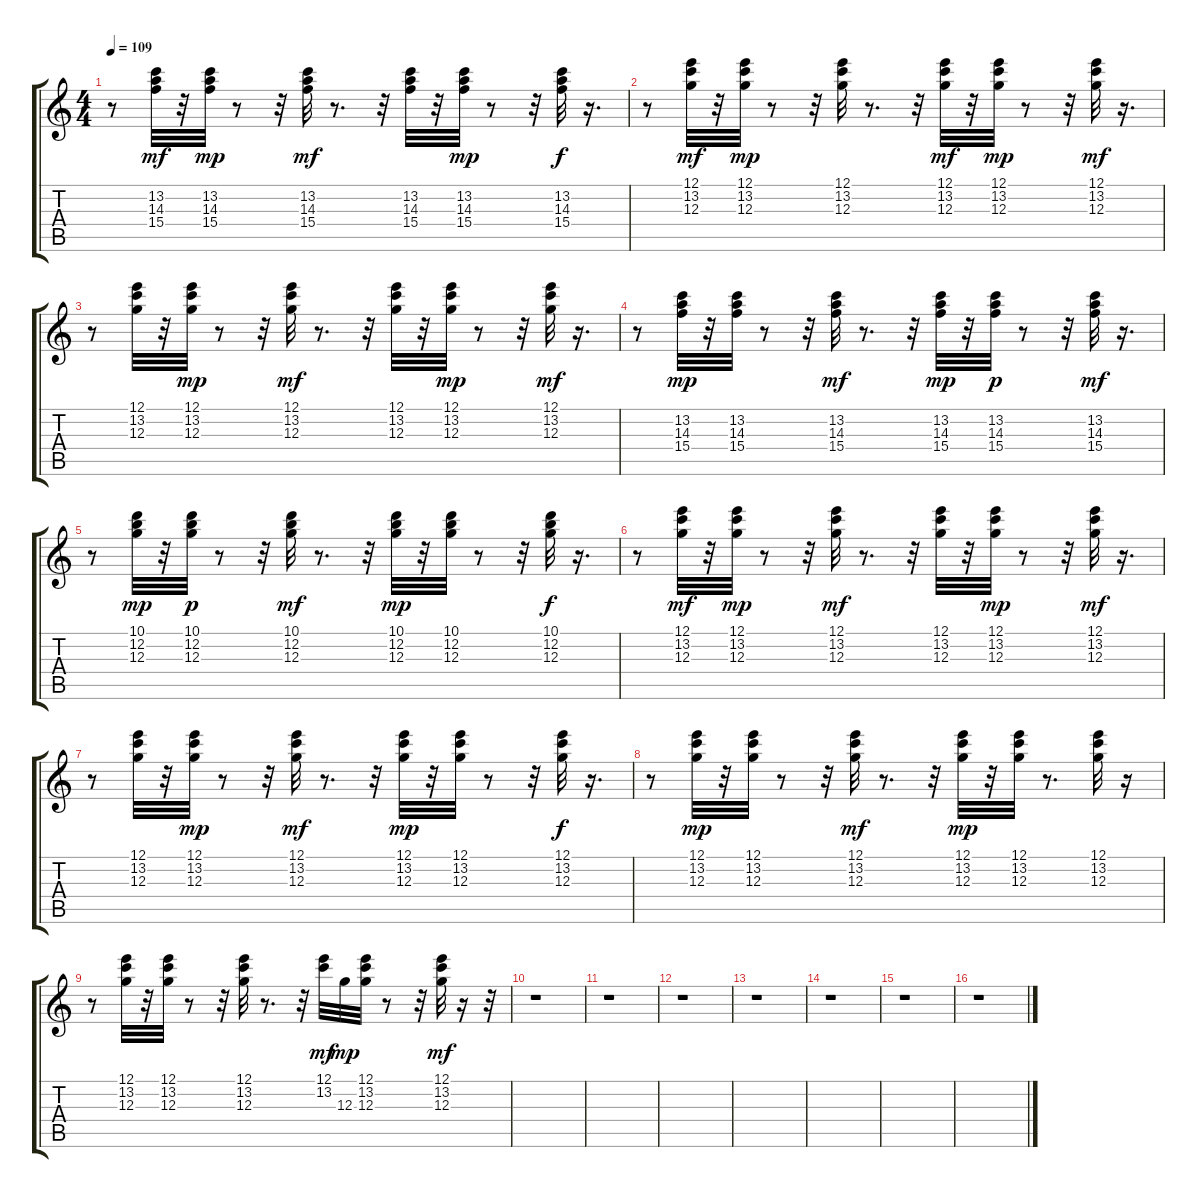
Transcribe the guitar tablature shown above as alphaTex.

\track "" {instrument acousticguitarsteel}
\staff {score tabs}
\tuning (E4 B3 G3 D3 A2 E2) {hide}
\ts (4 4)
\tempo 109
\clef g2
\ks c
r.8{dy f} (13.2 14.3 15.4).32{dy mf} r.32 (13.2 14.3 15.4).32{dy mp} r.8 r.32 (13.2 14.3 15.4).32{dy mf} r.8{d} r.32 (13.2 14.3 15.4).32 r.32 (13.2 14.3 15.4).32{dy mp} r.8 r.32 (13.2 14.3 15.4).32{dy f} r.16{d} |
r.8 (12.1 13.2 12.3).32{dy mf} r.32 (12.1 13.2 12.3).32{dy mp} r.8 r.32 (12.1 13.2 12.3).32 r.8{d} r.32 (12.1 13.2 12.3).32{dy mf} r.32 (12.1 13.2 12.3).32{dy mp} r.8 r.32 (12.1 13.2 12.3).32{dy mf} r.16{d} |
r.8 (12.1 13.2 12.3).32 r.32 (12.1 13.2 12.3).32{dy mp} r.8 r.32 (12.1 13.2 12.3).32{dy mf} r.8{d} r.32 (12.1 13.2 12.3).32 r.32 (12.1 13.2 12.3).32{dy mp} r.8 r.32 (12.1 13.2 12.3).32{dy mf} r.16{d} |
r.8 (13.2 14.3 15.4).32{dy mp} r.32 (13.2 14.3 15.4).32 r.8 r.32 (13.2 14.3 15.4).32{dy mf} r.8{d} r.32 (13.2 14.3 15.4).32{dy mp} r.32 (13.2 14.3 15.4).32{dy p} r.8 r.32 (13.2 14.3 15.4).32{dy mf} r.16{d} |
r.8 (10.1 12.2 12.3).32{dy mp} r.32 (10.1 12.2 12.3).32{dy p} r.8 r.32 (10.1 12.2 12.3).32{dy mf} r.8{d} r.32 (10.1 12.2 12.3).32{dy mp} r.32 (10.1 12.2 12.3).32 r.8 r.32 (10.1 12.2 12.3).32{dy f} r.16{d} |
r.8 (12.1 13.2 12.3).32{dy mf} r.32 (12.1 13.2 12.3).32{dy mp} r.8 r.32 (12.1 13.2 12.3).32{dy mf} r.8{d} r.32 (12.1 13.2 12.3).32 r.32 (12.1 13.2 12.3).32{dy mp} r.8 r.32 (12.1 13.2 12.3).32{dy mf} r.16{d} |
r.8 (12.1 13.2 12.3).32 r.32 (12.1 13.2 12.3).32{dy mp} r.8 r.32 (12.1 13.2 12.3).32{dy mf} r.8{d} r.32 (12.1 13.2 12.3).32{dy mp} r.32 (12.1 13.2 12.3).32 r.8 r.32 (12.1 13.2 12.3).32{dy f} r.16{d} |
r.8 (12.1 13.2 12.3).32{dy mp} r.32 (12.1 13.2 12.3).32 r.8 r.32 (12.1 13.2 12.3).32{dy mf} r.8{d} r.32 (12.1 13.2 12.3).32{dy mp} r.32 (12.1 13.2 12.3).32 r.8{d} (12.1 13.2 12.3).32 r.16 |
r.8 (12.1 13.2 12.3).32 r.32 (12.1 13.2 12.3).32 r.8 r.32 (12.1 13.2 12.3).32 r.8{d} r.32 (12.1 13.2).32{dy mf} 12.3.32{dy mp} (12.1 13.2 12.3).32 r.8 r.32 (12.1 13.2 12.3).32{dy mf} r.16 r.32 |
r.1 |
r.1 |
r.1 |
r.1 |
r.1 |
r.1 |
r.1
